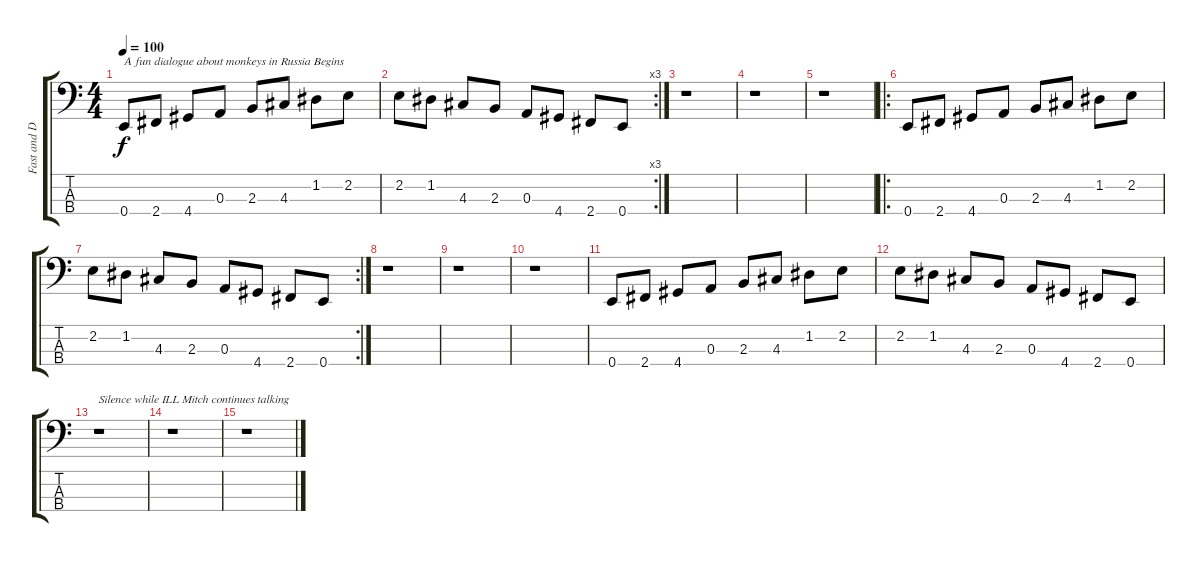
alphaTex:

\track ("Fast and Danger Bass" "Fast and D") {instrument acousticbass}
\staff {score tabs}
\tuning (G2 D2 A1 E1) {hide}
\ts (4 4)
\tempo 100
\clef f4
\ks c
0.4.8{txt "A fun dialogue about monkeys in Russia Begins" dy f instrument acousticbass} 2.4.8 4.4.8 0.3.8 2.3.8 4.3.8 1.2.8 2.2.8 |
\rc 3
2.2.8 1.2.8 4.3.8 2.3.8 0.3.8 4.4.8 2.4.8 0.4.8 |
r.1 |
r.1 |
r.1 |
\ro
0.4.8 2.4.8 4.4.8 0.3.8 2.3.8 4.3.8 1.2.8 2.2.8 |
\rc 2
2.2.8 1.2.8 4.3.8 2.3.8 0.3.8 4.4.8 2.4.8 0.4.8 |
r.1 |
r.1 |
r.1 |
0.4.8 2.4.8 4.4.8 0.3.8 2.3.8 4.3.8 1.2.8 2.2.8 |
2.2.8 1.2.8 4.3.8 2.3.8 0.3.8 4.4.8 2.4.8 0.4.8 |
r.1{txt "Silence while ILL Mitch continues talking"} |
r.1 |
r.1
